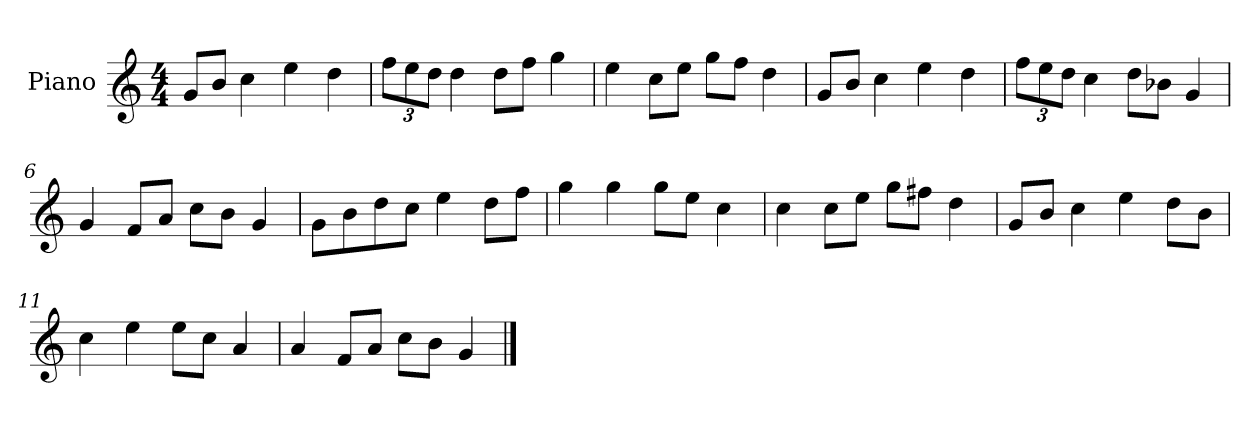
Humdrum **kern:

**kern
*part1
*staff1
*I"Piano
*I'P-no
*clefG2
*k[]
*M4/4
*MM90
=1
8g/L
8b/J
4cc\
4ee\
4dd\
=2
*Xbrackettup
12ff\L
12ee\
12dd\J
4dd\
8dd\L
8ff\J
4gg\
=3
4ee\
8cc\L
8ee\J
8gg\L
8ff\J
4dd\
=4
8g/L
8b/J
4cc\
4ee\
4dd\
=5
12ff\L
12ee\
12dd\J
4cc\
8dd\L
8b-X\J
4g/
=6
4g/
8f/L
8a/J
8cc\L
8b\J
4g/
!!LO:LB:g=z
=7
8g\L
8b\
8dd\
8cc\J
4ee\
8dd\L
8ff\J
=8
4gg\
4gg\
8gg\L
8ee\J
4cc\
=9
4cc\
8cc\L
8ee\J
8gg\L
8ff#X\J
4dd\
=10
8g/L
8b/J
4cc\
4ee\
8dd\L
8b\J
=11
4cc\
4ee\
8ee\L
8cc\J
4a/
=12
4a/
8f/L
8a/J
8cc\L
8b\J
4g/
==
*-
